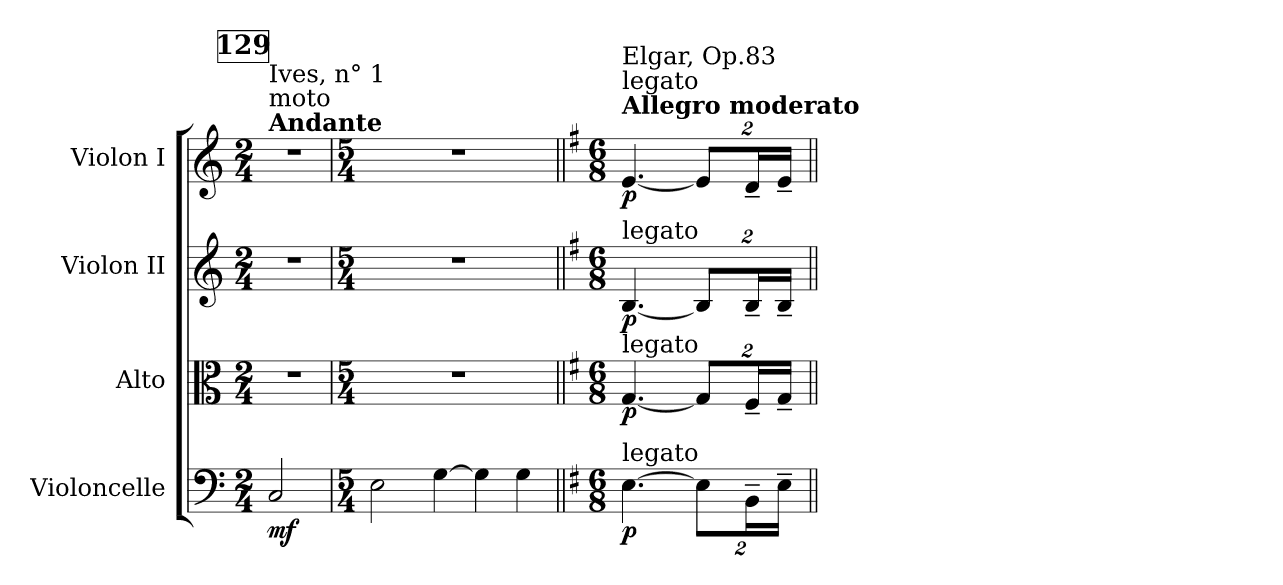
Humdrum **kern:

**kern	**dynam	**kern	**dynam	**kern	**dynam	**kern	**dynam
*part4	*part4	*part3	*part3	*part2	*part2	*part1	*part1
*staff4	*staff4	*staff3	*staff3	*staff2	*staff2	*staff1	*staff1
*I"Violoncelle	*	*I"Alto	*	*I"Violon II	*	*I"Violon I	*
*I'Vc.	*	*I'Alt.	*	*I'Vln. II	*	*I'Vln. I	*
!!LO:LB:g=z
*clefF4	*	*clefC3	*	*clefG2	*	*clefG2	*
*k[]	*	*k[]	*	*k[]	*	*k[]	*
*C:	*	*C:	*	*C:	*	*C:	*
*M2/4	*	*M2/4	*	*M2/4	*	*M2/4	*
!!LO:REH:place=s1:a:t=129
=252	=252	=252	=252	=252	=252	=252	=252
!	!	!	!	!	!	!LO:TX:a:B:t=Andante	!
!	!	!	!	!	!	!LO:TX:a:t=moto	!
!	!	!	!	!	!	!LO:TX:a:t=Ives, n° 1	!
!	!LO:DY:b	!	!	!	!	!	!
2C/	mf	2r	.	2r	.	2r	.
=253	=253	=253	=253	=253	=253	=253	=253
*M5/4	*	*M5/4	*	*M5/4	*	*M5/4	*
2E\	.	4%5r	.	4%5r	.	4%5r	.
[>4G\	.	.	.	.	.	.	.
4G\]	.	.	.	.	.	.	.
4G\	.	.	.	.	.	.	.
=254||	=254||	=254||	=254||	=254||	=254||	=254||	=254||
!!LO:REH:place=s1:a:t=130
*k[f#]	*	*k[f#]	*	*k[f#]	*	*k[f#]	*
*G:	*	*G:	*	*G:	*	*G:	*
*M6/8	*	*M6/8	*	*M6/8	*	*M6/8	*
*	*	*	*	*	*	*MM80	*
!	!	!	!	!	!	!LO:TX:a:B:t=Allegro moderato	!
!	!	!	!	!	!	!LO:TX:a:color=#000000:t=legato	!
!	!	!	!	!	!	!LO:TX:a:t=Elgar, Op.83	!
!	!	!	!	!LO:TX:a:color=#000000:t=legato	!	!	!
!	!	!LO:TX:a:color=#000000:t=legato	!	!	!	!	!
!LO:TX:a:color=#000000:t=legato	!	!	!	!	!	!	!
!	!LO:DY:b	!	!LO:DY:b	!	!LO:DY:b	!	!LO:DY:b
[>4.E\	p	[<4.G/	p	[<4.B/	p	[<4.e/	p
*	*	*Xbrackettup	*	*Xbrackettup	*	*Xbrackettup	*
16%3E\L]	.	16%3G/L]	.	16%3B/L]	.	16%3e/L]	.
32%3BB~>\L	.	32%3F#~</L	.	32%3B~</L	.	32%3d~</L	.
32%3E~>\JJ	.	32%3G~</JJ	.	32%3B~</JJ	.	32%3e~</JJ	.
=||	=||	=||	=||	=||	=||	=||	=||
*-	*-	*-	*-	*-	*-	*-	*-
